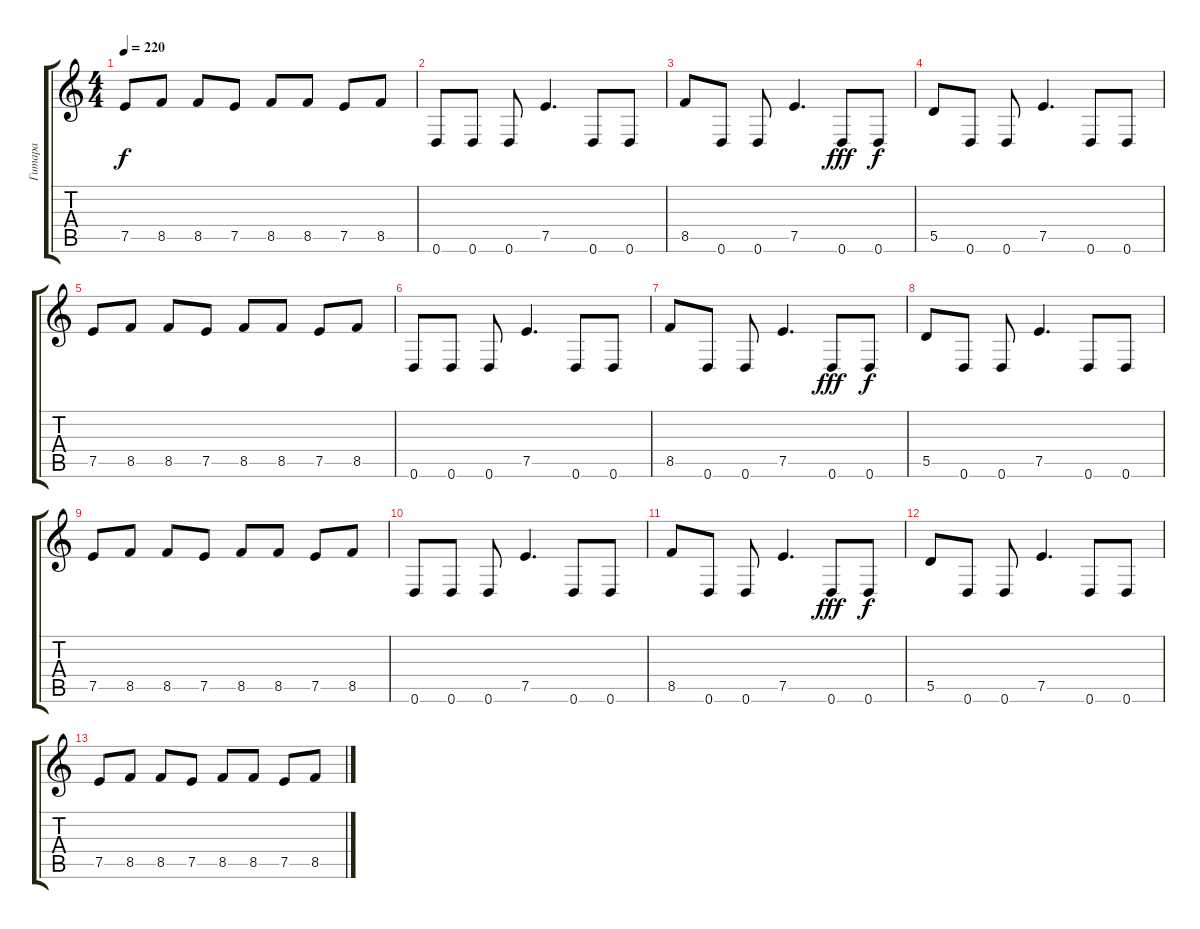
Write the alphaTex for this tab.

\track ("Гитара" "Гитара") {instrument distortionguitar}
\staff {score tabs}
\tuning (E4 B3 G3 D3 A2 D2) {hide}
\ts (4 4)
\tempo 220
\clef g2
\ks c
7.5.8{dy f} 8.5.8 8.5.8 7.5.8 8.5.8 8.5.8 7.5.8 8.5.8 |
0.6.8 0.6.8 0.6.8 7.5.4{d} 0.6.8 0.6.8 |
8.5.8 0.6.8 0.6.8 7.5.4{d} 0.6.8{dy fff} 0.6.8{dy f} |
5.5.8 0.6.8 0.6.8 7.5.4{d} 0.6.8 0.6.8 |
7.5.8 8.5.8 8.5.8 7.5.8 8.5.8 8.5.8 7.5.8 8.5.8 |
0.6.8 0.6.8 0.6.8 7.5.4{d} 0.6.8 0.6.8 |
8.5.8 0.6.8 0.6.8 7.5.4{d} 0.6.8{dy fff} 0.6.8{dy f} |
5.5.8 0.6.8 0.6.8 7.5.4{d} 0.6.8 0.6.8 |
7.5.8 8.5.8 8.5.8 7.5.8 8.5.8 8.5.8 7.5.8 8.5.8 |
0.6.8 0.6.8 0.6.8 7.5.4{d} 0.6.8 0.6.8 |
8.5.8 0.6.8 0.6.8 7.5.4{d} 0.6.8{dy fff} 0.6.8{dy f} |
5.5.8 0.6.8 0.6.8 7.5.4{d} 0.6.8 0.6.8 |
7.5.8 8.5.8 8.5.8 7.5.8 8.5.8 8.5.8 7.5.8 8.5.8
